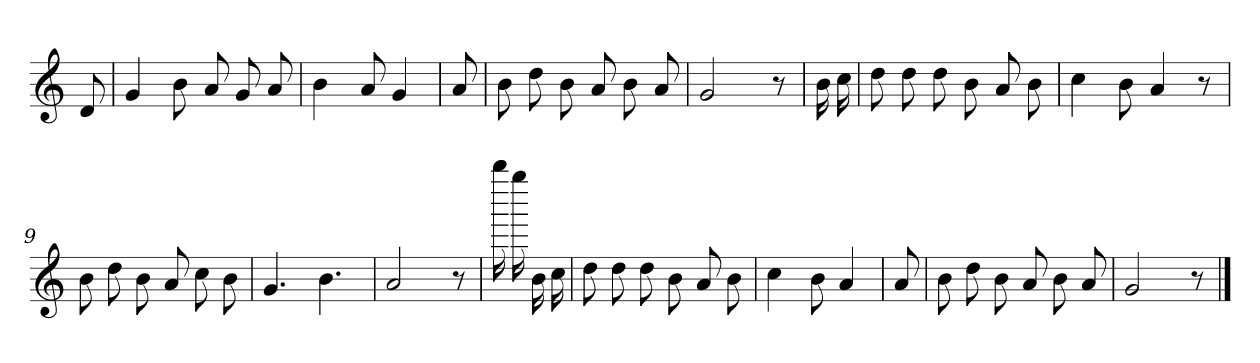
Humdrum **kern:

**kern
*part1
*staff1
*clefG2
*k[]
=
8d
=1
4g
8b
8a
8g
8a
=2
4b
8a
4g
=3
8a
=4
8b
8dd
8b
8a
8b
8a
=5
2g
8r
=6
16b
16cc
=7
8dd
8dd
8dd
8b
8a
8b
=8
4cc
8b
4a
8r
=9
8b
8dd
8b
8a
8cc
8b
=10
4.g
4.b
=11
2a
8r
=12
16bbbb
16gggg
16b
16cc
=13
8dd
8dd
8dd
8b
8a
8b
=14
4cc
8b
4a
=15
8a
=16
8b
8dd
8b
8a
8b
8a
=17
2g
8r
==
*-
